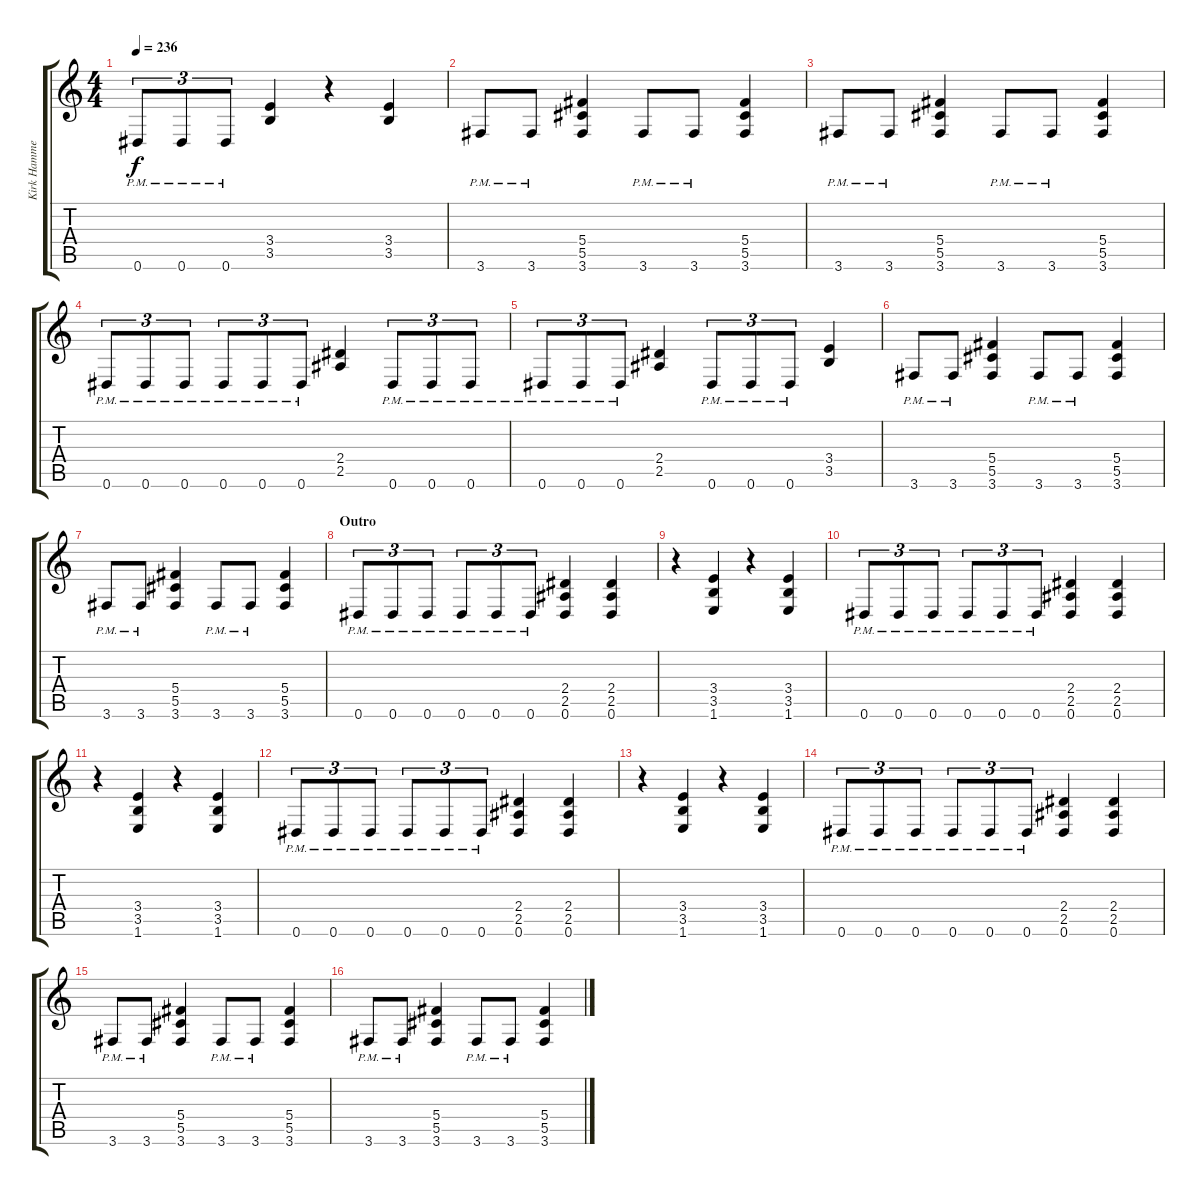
\track ("Kirk Hammett (Guitar)" "Kirk Hamme") {instrument electricguitarclean}
\staff {score tabs}
\tuning (Eb4 Bb3 Gb3 Db3 Ab2 Eb2) {hide}
\ts (4 4)
\tempo 236
\clef g2
\ks c
0.6{pm}.8{tu (3 2) dy f} 0.6{pm}.8{tu (3 2)} 0.6{pm}.8{tu (3 2)} (3.4 3.5).4 r.4 (3.4 3.5).4 |
3.6{pm}.8 3.6{pm}.8 (5.4 5.5 3.6).4 3.6{pm}.8 3.6{pm}.8 (5.4 5.5 3.6).4 |
3.6{pm}.8 3.6{pm}.8 (5.4 5.5 3.6).4 3.6{pm}.8 3.6{pm}.8 (5.4 5.5 3.6).4 |
0.6{pm}.8{tu (3 2)} 0.6{pm}.8{tu (3 2)} 0.6{pm}.8{tu (3 2)} 0.6{pm}.8{tu (3 2)} 0.6{pm}.8{tu (3 2)} 0.6{pm}.8{tu (3 2)} (2.4 2.5).4 0.6{pm}.8{tu (3 2)} 0.6{pm}.8{tu (3 2)} 0.6{pm}.8{tu (3 2)} |
0.6{pm}.8{tu (3 2)} 0.6{pm}.8{tu (3 2)} 0.6{pm}.8{tu (3 2)} (2.4 2.5).4 0.6{pm}.8{tu (3 2)} 0.6{pm}.8{tu (3 2)} 0.6{pm}.8{tu (3 2)} (3.4 3.5).4 |
3.6{pm}.8 3.6{pm}.8 (5.4 5.5 3.6).4 3.6{pm}.8 3.6{pm}.8 (5.4 5.5 3.6).4 |
3.6{pm}.8 3.6{pm}.8 (5.4 5.5 3.6).4 3.6{pm}.8 3.6{pm}.8 (5.4 5.5 3.6).4 |
\section ("" "Outro")
0.6{pm}.8{tu (3 2)} 0.6{pm}.8{tu (3 2)} 0.6{pm}.8{tu (3 2)} 0.6{pm}.8{tu (3 2)} 0.6{pm}.8{tu (3 2)} 0.6{pm}.8{tu (3 2)} (2.4 2.5 0.6).4 (2.4 2.5 0.6).4 |
r.4 (3.4 3.5 1.6).4 r.4 (3.4 3.5 1.6).4 |
0.6{pm}.8{tu (3 2)} 0.6{pm}.8{tu (3 2)} 0.6{pm}.8{tu (3 2)} 0.6{pm}.8{tu (3 2)} 0.6{pm}.8{tu (3 2)} 0.6{pm}.8{tu (3 2)} (2.4 2.5 0.6).4 (2.4 2.5 0.6).4 |
r.4 (3.4 3.5 1.6).4 r.4 (3.4 3.5 1.6).4 |
0.6{pm}.8{tu (3 2)} 0.6{pm}.8{tu (3 2)} 0.6{pm}.8{tu (3 2)} 0.6{pm}.8{tu (3 2)} 0.6{pm}.8{tu (3 2)} 0.6{pm}.8{tu (3 2)} (2.4 2.5 0.6).4 (2.4 2.5 0.6).4 |
r.4 (3.4 3.5 1.6).4 r.4 (3.4 3.5 1.6).4 |
0.6{pm}.8{tu (3 2)} 0.6{pm}.8{tu (3 2)} 0.6{pm}.8{tu (3 2)} 0.6{pm}.8{tu (3 2)} 0.6{pm}.8{tu (3 2)} 0.6{pm}.8{tu (3 2)} (2.4 2.5 0.6).4 (2.4 2.5 0.6).4 |
3.6{pm}.8 3.6{pm}.8 (5.4 5.5 3.6).4 3.6{pm}.8 3.6{pm}.8 (5.4 5.5 3.6).4 |
3.6{pm}.8 3.6{pm}.8 (5.4 5.5 3.6).4 3.6{pm}.8 3.6{pm}.8 (5.4 5.5 3.6).4
